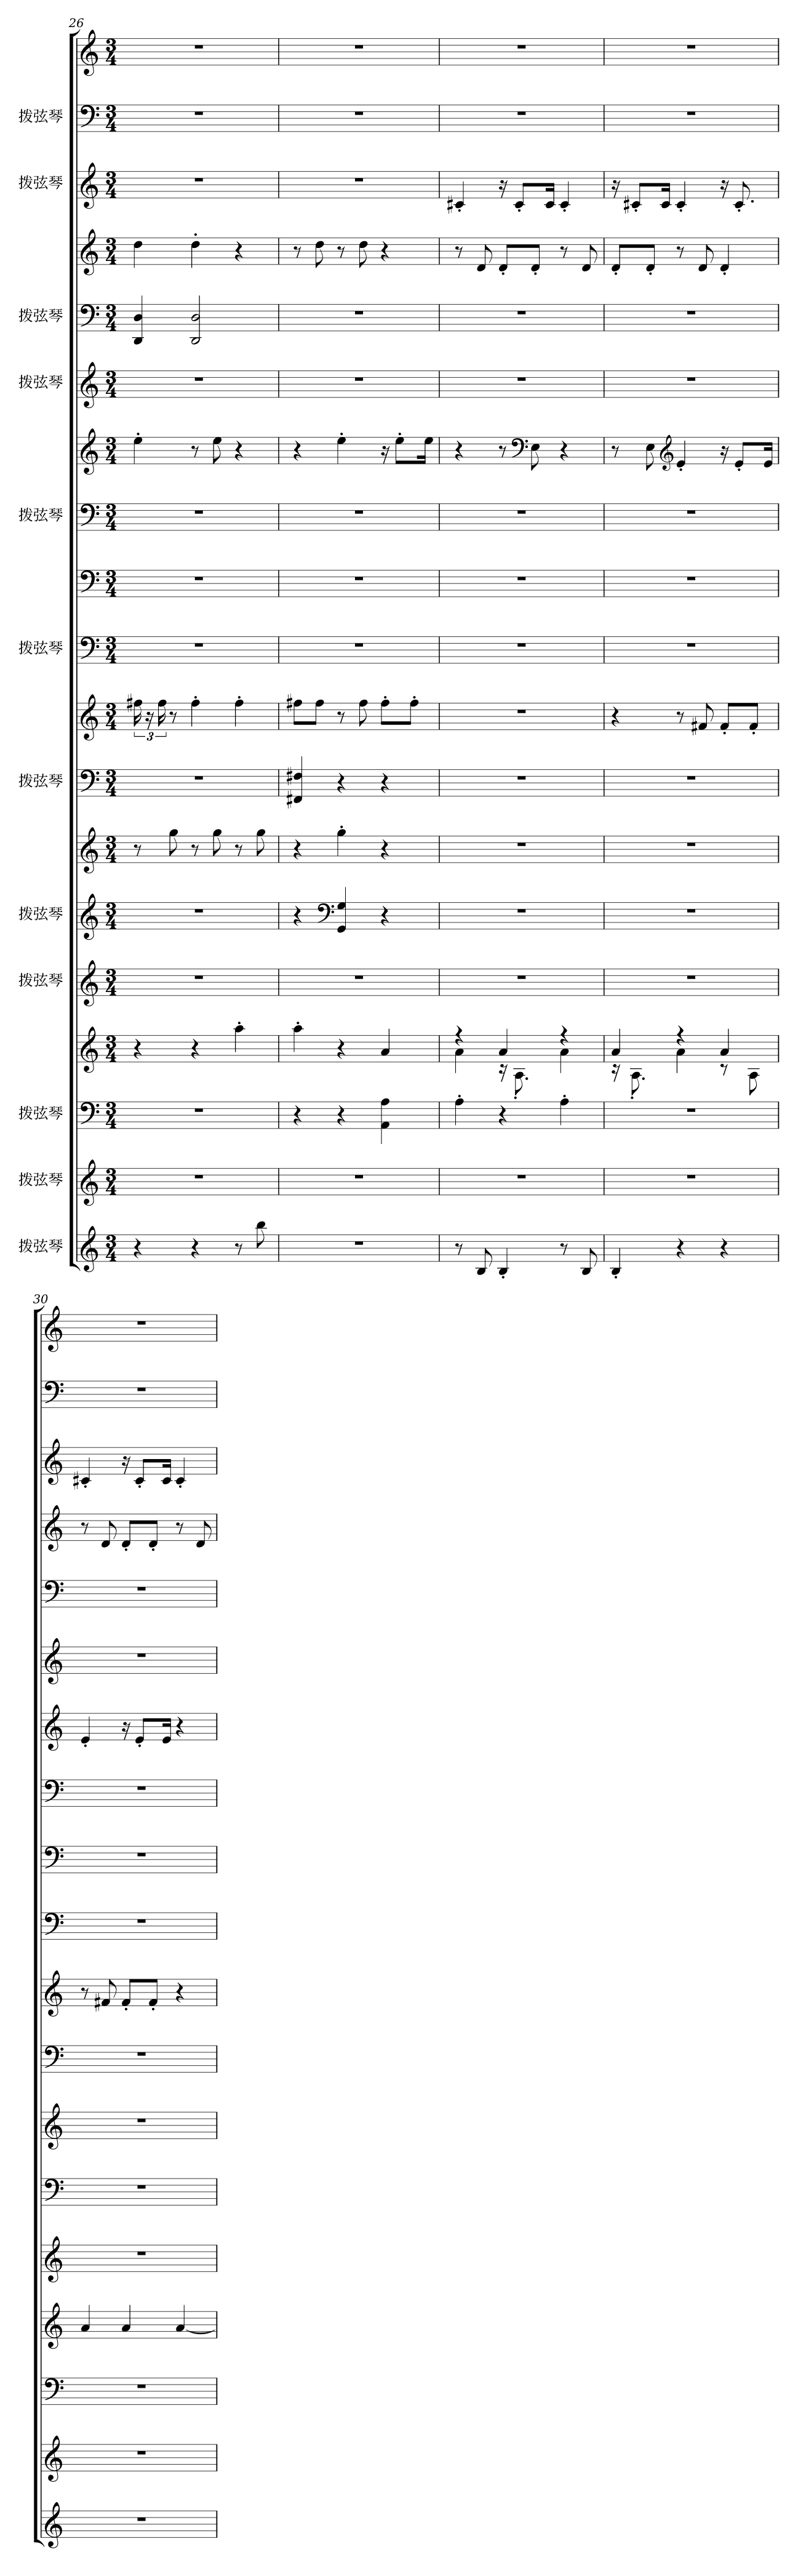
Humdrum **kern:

**kern	**kern	**kern	**kern	**kern	**kern	**kern	**kern	**kern	**kern	**kern	**kern	**kern	**kern	**kern	**kern	**kern	**kern	**kern
*part12	*part11	*part10	*part10	*part9	*part8	*part8	*part7	*part7	*part6	*part6	*part5	*part5	*part4	*part3	*part3	*part2	*part1	*part1
*staff19	*staff18	*staff17	*staff16	*staff15	*staff14	*staff13	*staff12	*staff11	*staff10	*staff9	*staff8	*staff7	*staff6	*staff5	*staff4	*staff3	*staff2	*staff1
*I"拨弦琴	*I"拨弦琴	*I"拨弦琴	*	*I"拨弦琴	*I"拨弦琴	*	*I"拨弦琴	*	*I"拨弦琴	*	*I"拨弦琴	*	*I"拨弦琴	*I"拨弦琴	*	*I"拨弦琴	*I"拨弦琴	*
*clefG2	*clefG2	*clefF4	*clefG2	*clefG2	*clefG2	*clefG2	*clefF4	*clefG2	*clefF4	*clefF4	*clefF4	*clefG2	*clefG2	*clefF4	*clefG2	*clefG2	*clefF4	*clefG2
*k[]	*k[]	*k[]	*k[]	*k[]	*k[]	*k[]	*k[]	*k[]	*k[]	*k[]	*k[]	*k[]	*k[]	*k[]	*k[]	*k[]	*k[]	*k[]
*M3/4	*M3/4	*M3/4	*M3/4	*M3/4	*M3/4	*M3/4	*M3/4	*M3/4	*M3/4	*M3/4	*M3/4	*M3/4	*M3/4	*M3/4	*M3/4	*M3/4	*M3/4	*M3/4
=26	=26	=26	=26	=26	=26	=26	=26	=26	=26	=26	=26	=26	=26	=26	=26	=26	=26	=26
4r	2.r	2.r	4r	2.r	2.r	8r	2.r	24ff#X\	2.r	2.r	2.r	4ee'\	2.r	4DD/ 4D/	4dd\	2.r	2.r	2.r
.	.	.	.	.	.	.	.	24r	.	.	.	.	.	.	.	.	.	.
.	.	.	.	.	.	.	.	24ff#\	.	.	.	.	.	.	.	.	.	.
.	.	.	.	.	.	8gg\	.	8r	.	.	.	.	.	.	.	.	.	.
4r	.	.	4r	.	.	8r	.	4ff#'\	.	.	.	8r	.	2DD/ 2D/	4dd'\	.	.	.
.	.	.	.	.	.	8gg\	.	.	.	.	.	8ee\	.	.	.	.	.	.
8r	.	.	4aa'\	.	.	8r	.	4ff#'\	.	.	.	4r	.	.	4r	.	.	.
8bb\	.	.	.	.	.	8gg\	.	.	.	.	.	.	.	.	.	.	.	.
!!LO:PB:g=z
=27	=27	=27	=27	=27	=27	=27	=27	=27	=27	=27	=27	=27	=27	=27	=27	=27	=27	=27
2.r	2.r	4r	4aa'\	2.r	4r	4r	4FF#X/ 4F#X/	8ff#X\L	2.r	2.r	2.r	4r	2.r	2.r	8r	2.r	2.r	2.r
.	.	.	.	.	.	.	.	8ff#\J	.	.	.	.	.	.	8dd\	.	.	.
*	*	*	*	*	*clefF4	*	*	*	*	*	*	*	*	*	*	*	*	*
.	.	4r	4r	.	4GG/ 4G/	4gg'\	4r	8r	.	.	.	4ee'\	.	.	8r	.	.	.
.	.	.	.	.	.	.	.	8ff#\	.	.	.	.	.	.	8dd\	.	.	.
.	.	4AA\ 4A\	4a/	.	4r	4r	4r	8ff#'\L	.	.	.	16r	.	.	4r	.	.	.
.	.	.	.	.	.	.	.	.	.	.	.	8ee'\L	.	.	.	.	.	.
.	.	.	.	.	.	.	.	8ff#'\J	.	.	.	.	.	.	.	.	.	.
.	.	.	.	.	.	.	.	.	.	.	.	16ee\Jk	.	.	.	.	.	.
=28	=28	=28	=28	=28	=28	=28	=28	=28	=28	=28	=28	=28	=28	=28	=28	=28	=28	=28
*	*	*	*^	*	*	*	*	*	*	*	*	*	*	*	*	*	*	*
8r	2.r	4A'\	4r	4a\	2.r	2.r	2.r	2.r	2.r	2.r	2.r	2.r	4r	2.r	2.r	8r	4c#X'/	2.r	2.r
8B/	.	.	.	.	.	.	.	.	.	.	.	.	.	.	.	8d/	.	.	.
4B'/	.	4r	4a/	16r	.	.	.	.	.	.	.	.	8r	.	.	8d'/L	16r	.	.
.	.	.	.	8.A'\	.	.	.	.	.	.	.	.	.	.	.	.	8c#'/L	.	.
*	*	*	*	*	*	*	*	*	*	*	*	*	*clefF4	*	*	*	*	*	*
.	.	.	.	.	.	.	.	.	.	.	.	.	8E\	.	.	8d'/J	.	.	.
.	.	.	.	.	.	.	.	.	.	.	.	.	.	.	.	.	16c#/Jk	.	.
8r	.	4A'\	4r	4a\	.	.	.	.	.	.	.	.	4r	.	.	8r	4c#'/	.	.
8B/	.	.	.	.	.	.	.	.	.	.	.	.	.	.	.	8d/	.	.	.
=29	=29	=29	=29	=29	=29	=29	=29	=29	=29	=29	=29	=29	=29	=29	=29	=29	=29	=29	=29
4B'/	2.r	2.r	4a/	16r	2.r	2.r	2.r	2.r	4r	2.r	2.r	2.r	8r	2.r	2.r	8d'/L	16r	2.r	2.r
.	.	.	.	8.A'\	.	.	.	.	.	.	.	.	.	.	.	.	8c#X'/L	.	.
.	.	.	.	.	.	.	.	.	.	.	.	.	8E\	.	.	8d'/J	.	.	.
.	.	.	.	.	.	.	.	.	.	.	.	.	.	.	.	.	16c#/Jk	.	.
*	*	*	*	*	*	*	*	*	*	*	*	*	*clefG2	*	*	*	*	*	*
4r	.	.	4r	4a\	.	.	.	.	8r	.	.	.	4e'/	.	.	8r	4c#'/	.	.
.	.	.	.	.	.	.	.	.	8f#X/	.	.	.	.	.	.	8d/	.	.	.
4r	.	.	4a/	8r	.	.	.	.	8f#'/L	.	.	.	16r	.	.	4d'/	16r	.	.
.	.	.	.	.	.	.	.	.	.	.	.	.	8e'/L	.	.	.	8.c#'/	.	.
.	.	.	.	8A\	.	.	.	.	8f#'/J	.	.	.	.	.	.	.	.	.	.
.	.	.	.	.	.	.	.	.	.	.	.	.	16e/Jk	.	.	.	.	.	.
*	*	*	*v	*v	*	*	*	*	*	*	*	*	*	*	*	*	*	*	*
=30	=30	=30	=30	=30	=30	=30	=30	=30	=30	=30	=30	=30	=30	=30	=30	=30	=30	=30
2.r	2.r	2.r	4a/	2.r	2.r	2.r	2.r	8r	2.r	2.r	2.r	4e'/	2.r	2.r	8r	4c#X'/	2.r	2.r
.	.	.	.	.	.	.	.	8f#X/	.	.	.	.	.	.	8d/	.	.	.
.	.	.	4a/	.	.	.	.	8f#'/L	.	.	.	16r	.	.	8d'/L	16r	.	.
.	.	.	.	.	.	.	.	.	.	.	.	8e'/L	.	.	.	8c#'/L	.	.
.	.	.	.	.	.	.	.	8f#'/J	.	.	.	.	.	.	8d'/J	.	.	.
.	.	.	.	.	.	.	.	.	.	.	.	16e/Jk	.	.	.	16c#/Jk	.	.
.	.	.	[4a/	.	.	.	.	4r	.	.	.	4r	.	.	8r	4c#'/	.	.
.	.	.	.	.	.	.	.	.	.	.	.	.	.	.	8d/	.	.	.
=	=	=	=	=	=	=	=	=	=	=	=	=	=	=	=	=	=	=
*-	*-	*-	*-	*-	*-	*-	*-	*-	*-	*-	*-	*-	*-	*-	*-	*-	*-	*-
